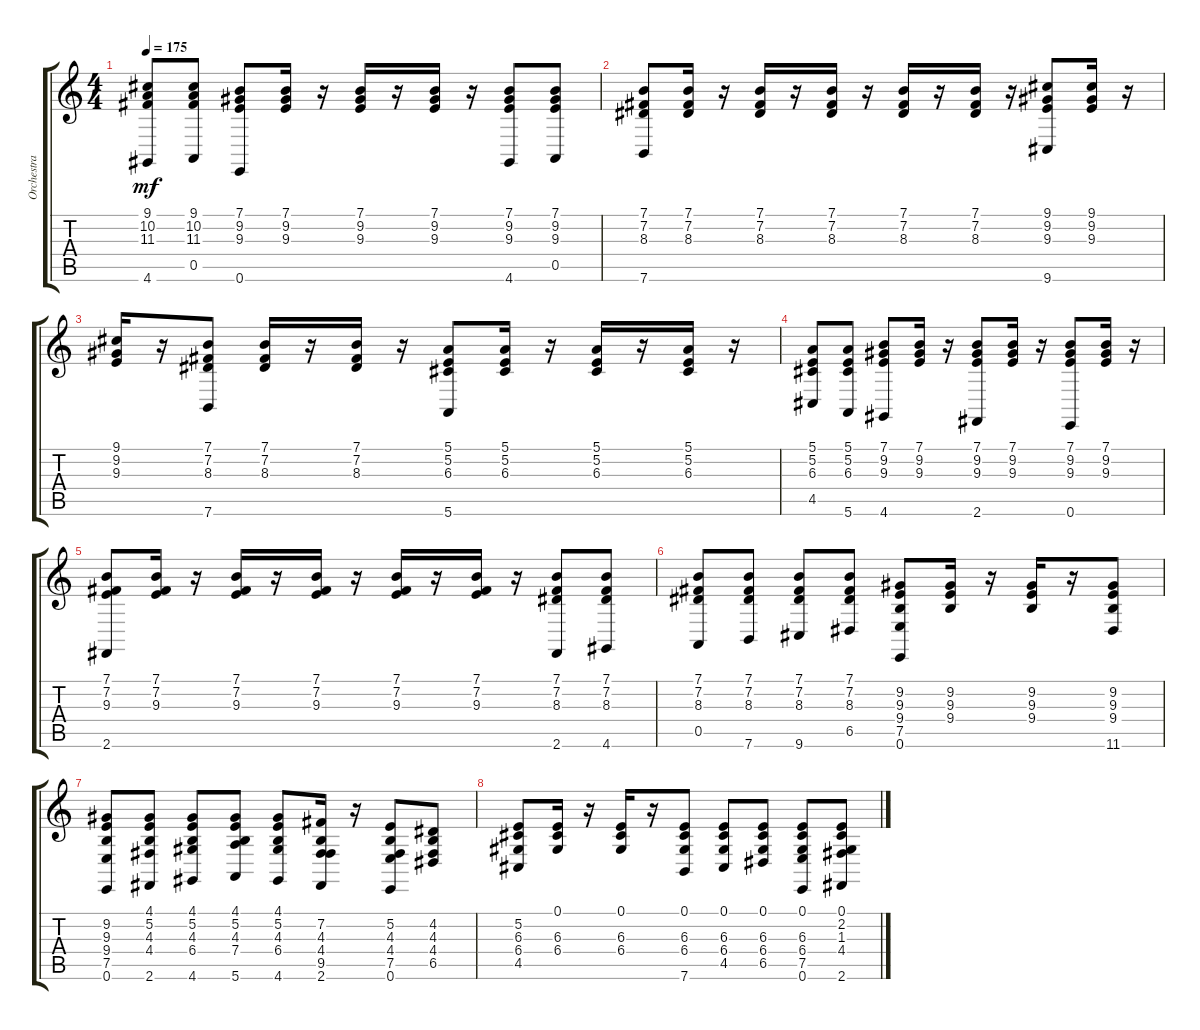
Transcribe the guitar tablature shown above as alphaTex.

\track ("Orchestra" "Orchestra") {instrument stringensemble1}
\staff {score tabs}
\tuning (E4 B3 G3 D3 A2 E2) {hide}
\ts (4 4)
\tempo 175
\clef g2
\ks c
(9.1 10.2 11.3 4.6).8{dy mf} (9.1 10.2 11.3 0.5).8 (7.1 9.2 9.3 0.6).8 (7.1 9.2 9.3).16 r.16 (7.1 9.2 9.3).16 r.16 (7.1 9.2 9.3).16 r.16 (7.1 9.2 9.3 4.6).8 (7.1 9.2 9.3 0.5).8 |
(7.1 7.2 8.3 7.6).8 (7.1 7.2 8.3).16 r.16 (7.1 7.2 8.3).16 r.16 (7.1 7.2 8.3).16 r.16 (7.1 7.2 8.3).16 r.16 (7.1 7.2 8.3).16 r.16 (9.1 9.2 9.3 9.6).8 (9.1 9.2 9.3).16 r.16 |
(9.1 9.2 9.3).16 r.16 (7.1 7.2 8.3 7.6).8 (7.1 7.2 8.3).16 r.16 (7.1 7.2 8.3).16 r.16 (5.1 5.2 6.3 5.6).8 (5.1 5.2 6.3).16 r.16 (5.1 5.2 6.3).16 r.16 (5.1 5.2 6.3).16 r.16 |
(5.1 5.2 6.3 4.5).8 (5.1 5.2 6.3 5.6).8 (7.1 9.2 9.3 4.6).8 (7.1 9.2 9.3).16 r.16 (7.1 9.2 9.3 2.6).8 (7.1 9.2 9.3).16 r.16 (7.1 9.2 9.3 0.6).8 (7.1 9.2 9.3).16 r.16 |
(7.1 7.2 9.3 2.6).8 (7.1 7.2 9.3).16 r.16 (7.1 7.2 9.3).16 r.16 (7.1 7.2 9.3).16 r.16 (7.1 7.2 9.3).16 r.16 (7.1 7.2 9.3).16 r.16 (7.1 7.2 8.3 2.6).8 (7.1 7.2 8.3 4.6).8 |
(7.1 7.2 8.3 0.5).8 (7.1 7.2 8.3 7.6).8 (7.1 7.2 8.3 9.6).8 (7.1 7.2 8.3 6.5).8 (9.2 9.3 9.4 7.5 0.6).8 (9.2 9.3 9.4).16 r.16 (9.2 9.3 9.4).16 r.16 (9.2 9.3 9.4 11.6).8 |
(9.2 9.3 9.4 7.5 0.6).8 (4.1 5.2 4.3 4.4 2.6).8 (4.1 5.2 4.3 6.4 4.6).8 (4.1 5.2 4.3 7.4 5.6).8 (4.1 5.2 4.3 6.4 4.6).8 (7.2 4.3 4.4 9.5 2.6).16 r.16 (5.2 4.3 4.4 7.5 0.6).8 (4.2 4.3 4.4 6.5).8 |
(5.2 6.3 6.4 4.5).8 (0.1 6.3 6.4).16 r.16 (0.1 6.3 6.4).16 r.16 (0.1 6.3 6.4 7.6).8 (0.1 6.3 6.4 4.5).8 (0.1 6.3 6.4 6.5).8 (0.1 6.3 6.4 7.5 0.6).8 (0.1 2.2 1.3 4.4 2.6).8
